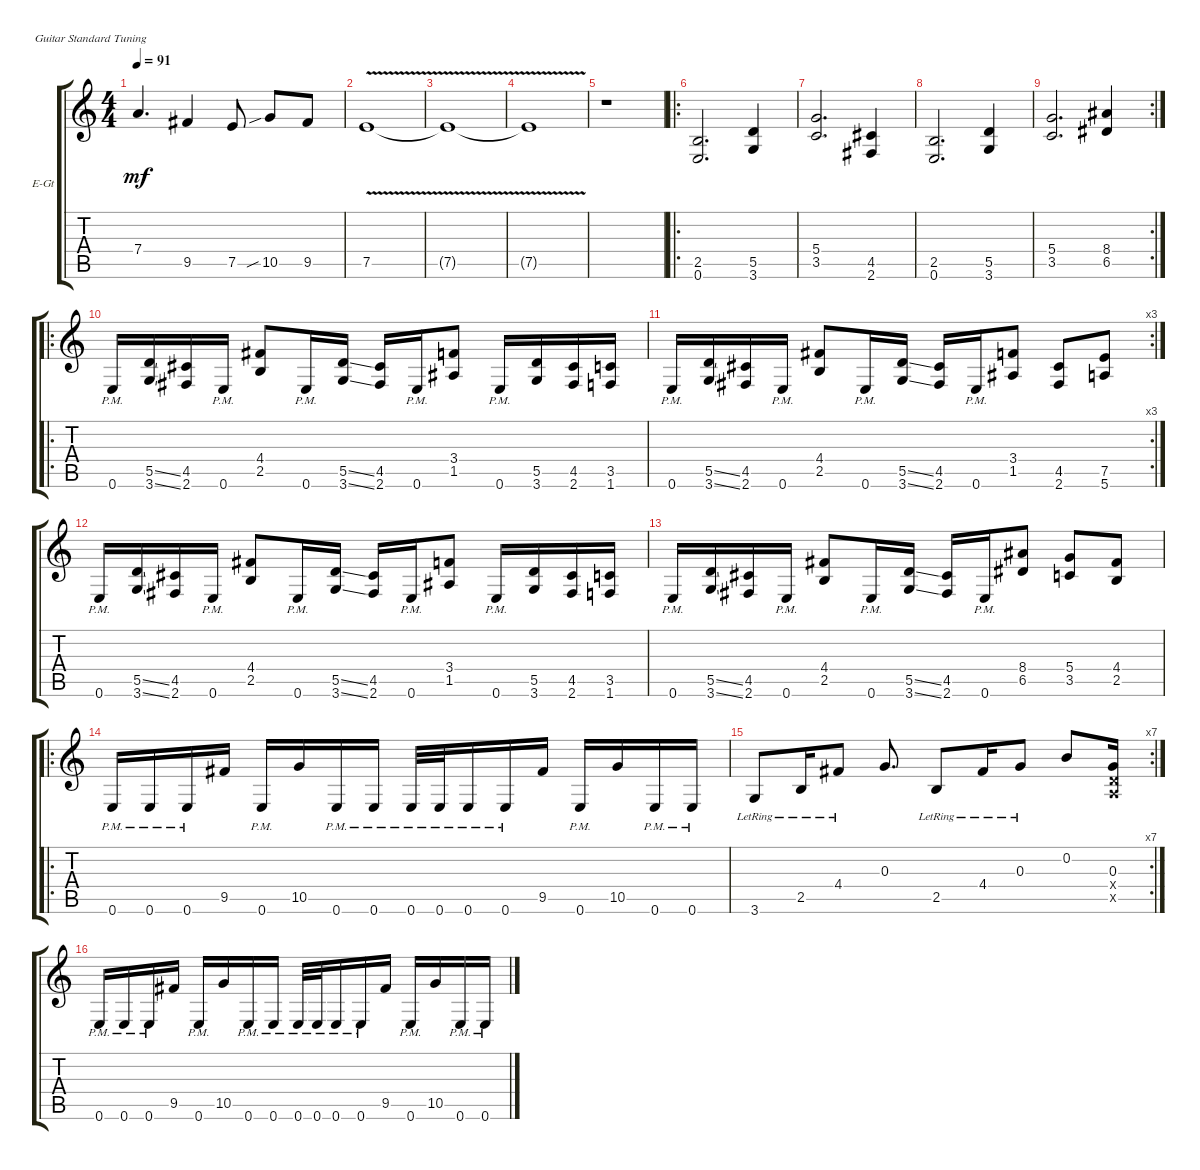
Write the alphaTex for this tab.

\defaultSystemsLayout 4
\bracketExtendMode groupsimilarinstruments
\firstSystemTrackNameOrientation horizontal
\otherSystemsTrackNameOrientation horizontal
\track ("Electric Guitar" "E-Gt") {instrument distortionguitar}
\staff {score tabs}
\tuning (E4 B3 G3 D3 A2 E2)
\ts (4 4)
\tempo 91
\clef g2
\ks c
7.4.4{d dy mf} 9.5.4 7.5.8 10.5{sib}.8 9.5.8 |
7.5{v}.1 |
7.5{v t}.1 |
7.5{v t}.1 |
r.1 |
\ro
(0.6 2.5).2{d} (5.5 3.6).4 |
(3.5 5.4).2{d} (2.6 4.5).4 |
(2.5 0.6).2{d} (3.6 5.5).4 |
\rc 2
(3.5 5.4).2{d} (6.5 8.4).4 |
\ro
0.6{pm}.16 (3.6{ss} 5.5{ss}).16 (2.6 4.5).16 0.6{pm}.16 (2.5 4.4).8 0.6{pm}.16 (3.6{ss} 5.5{ss}).16 (2.6 4.5).16 0.6{pm}.16 (1.5 3.4).8 0.6{pm}.16 (3.6 5.5).16 (2.6 4.5).16 (1.6 3.5).16 |
\rc 3
0.6{pm}.16 (3.6{ss} 5.5{ss}).16 (2.6 4.5).16 0.6{pm}.16 (2.5 4.4).8 0.6{pm}.16 (3.6{ss} 5.5{ss}).16 (2.6 4.5).16 0.6{pm}.16 (1.5 3.4).8 (2.6 4.5).8 (5.6 7.5).8 |
0.6{pm}.16 (3.6{ss} 5.5{ss}).16 (2.6 4.5).16 0.6{pm}.16 (2.5 4.4).8 0.6{pm}.16 (3.6{ss} 5.5{ss}).16 (2.6 4.5).16 0.6{pm}.16 (1.5 3.4).8 0.6{pm}.16 (3.6 5.5).16 (2.6 4.5).16 (1.6 3.5).16 |
0.6{pm}.16 (3.6{ss} 5.5{ss}).16 (2.6 4.5).16 0.6{pm}.16 (2.5 4.4).8 0.6{pm}.16 (3.6{ss} 5.5{ss}).16 (2.6 4.5).16 0.6{pm}.16 (6.5 8.4).8 (3.5 5.4).8 (2.5 4.4).8 |
\ro
0.6{pm}.16 0.6{pm}.16 0.6{pm}.16 9.5.16 0.6{pm}.16 10.5.16 0.6{pm}.16 0.6{pm}.16 0.6{pm}.32 0.6{pm}.32 0.6{pm}.16 0.6{pm}.16 9.5.16 0.6{pm}.16 10.5.16 0.6{pm}.16 0.6{pm}.16 |
\rc 7
3.6{lr}.8 2.5{lr}.16 4.4{lr}.8 0.3.8{d} 2.5{lr}.8 4.4{lr}.16 0.3{lr}.8 0.2.8 (0.3 0.4{x} 0.5{x}).16 |
0.6{pm}.16 0.6{pm}.16 0.6{pm}.16 9.5.16 0.6{pm}.16 10.5.16 0.6{pm}.16 0.6{pm}.16 0.6{pm}.32 0.6{pm}.32 0.6{pm}.16 0.6{pm}.16 9.5.16 0.6{pm}.16 10.5.16 0.6{pm}.16 0.6{pm}.16
